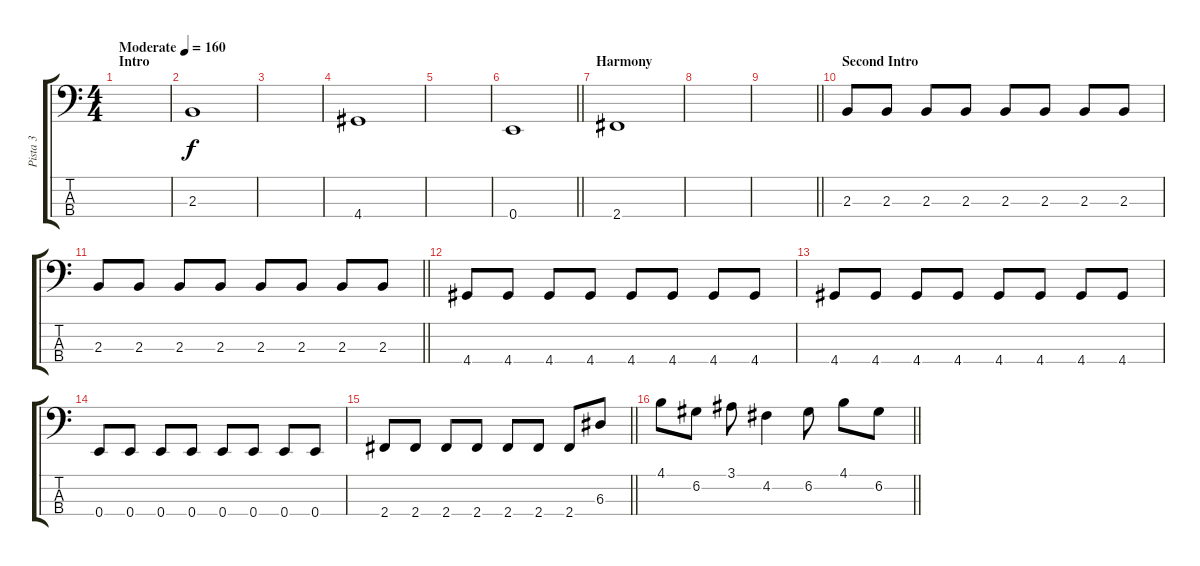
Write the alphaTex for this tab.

\track ("Pista 3" "Pista 3") {instrument electricbasspick}
\staff {score tabs}
\tuning (G2 D2 A1 E1) {hide}
\ts (4 4)
\section ("" "Intro")
\tempo (160 "Moderate")
\clef f4
\ks c
|
2.3.1 |
|
4.4.1 |
|
\barLineRight lightlight
0.4.1 |
\section ("" "Harmony")
2.4.1 |
|
\barLineRight lightlight
|
\section ("" "Second Intro")
2.3.8 2.3.8 2.3.8 2.3.8 2.3.8 2.3.8 2.3.8 2.3.8 |
\barLineRight lightlight
2.3.8 2.3.8 2.3.8 2.3.8 2.3.8 2.3.8 2.3.8 2.3.8 |
4.4.8 4.4.8 4.4.8 4.4.8 4.4.8 4.4.8 4.4.8 4.4.8 |
4.4.8 4.4.8 4.4.8 4.4.8 4.4.8 4.4.8 4.4.8 4.4.8 |
0.4.8 0.4.8 0.4.8 0.4.8 0.4.8 0.4.8 0.4.8 0.4.8 |
\barLineRight lightlight
2.4.8 2.4.8 2.4.8 2.4.8 2.4.8 2.4.8 2.4.8 6.3.8 |
\barLineRight lightlight
4.1.8 6.2.8 3.1.8 4.2.4 6.2.8 4.1.8 6.2.8
